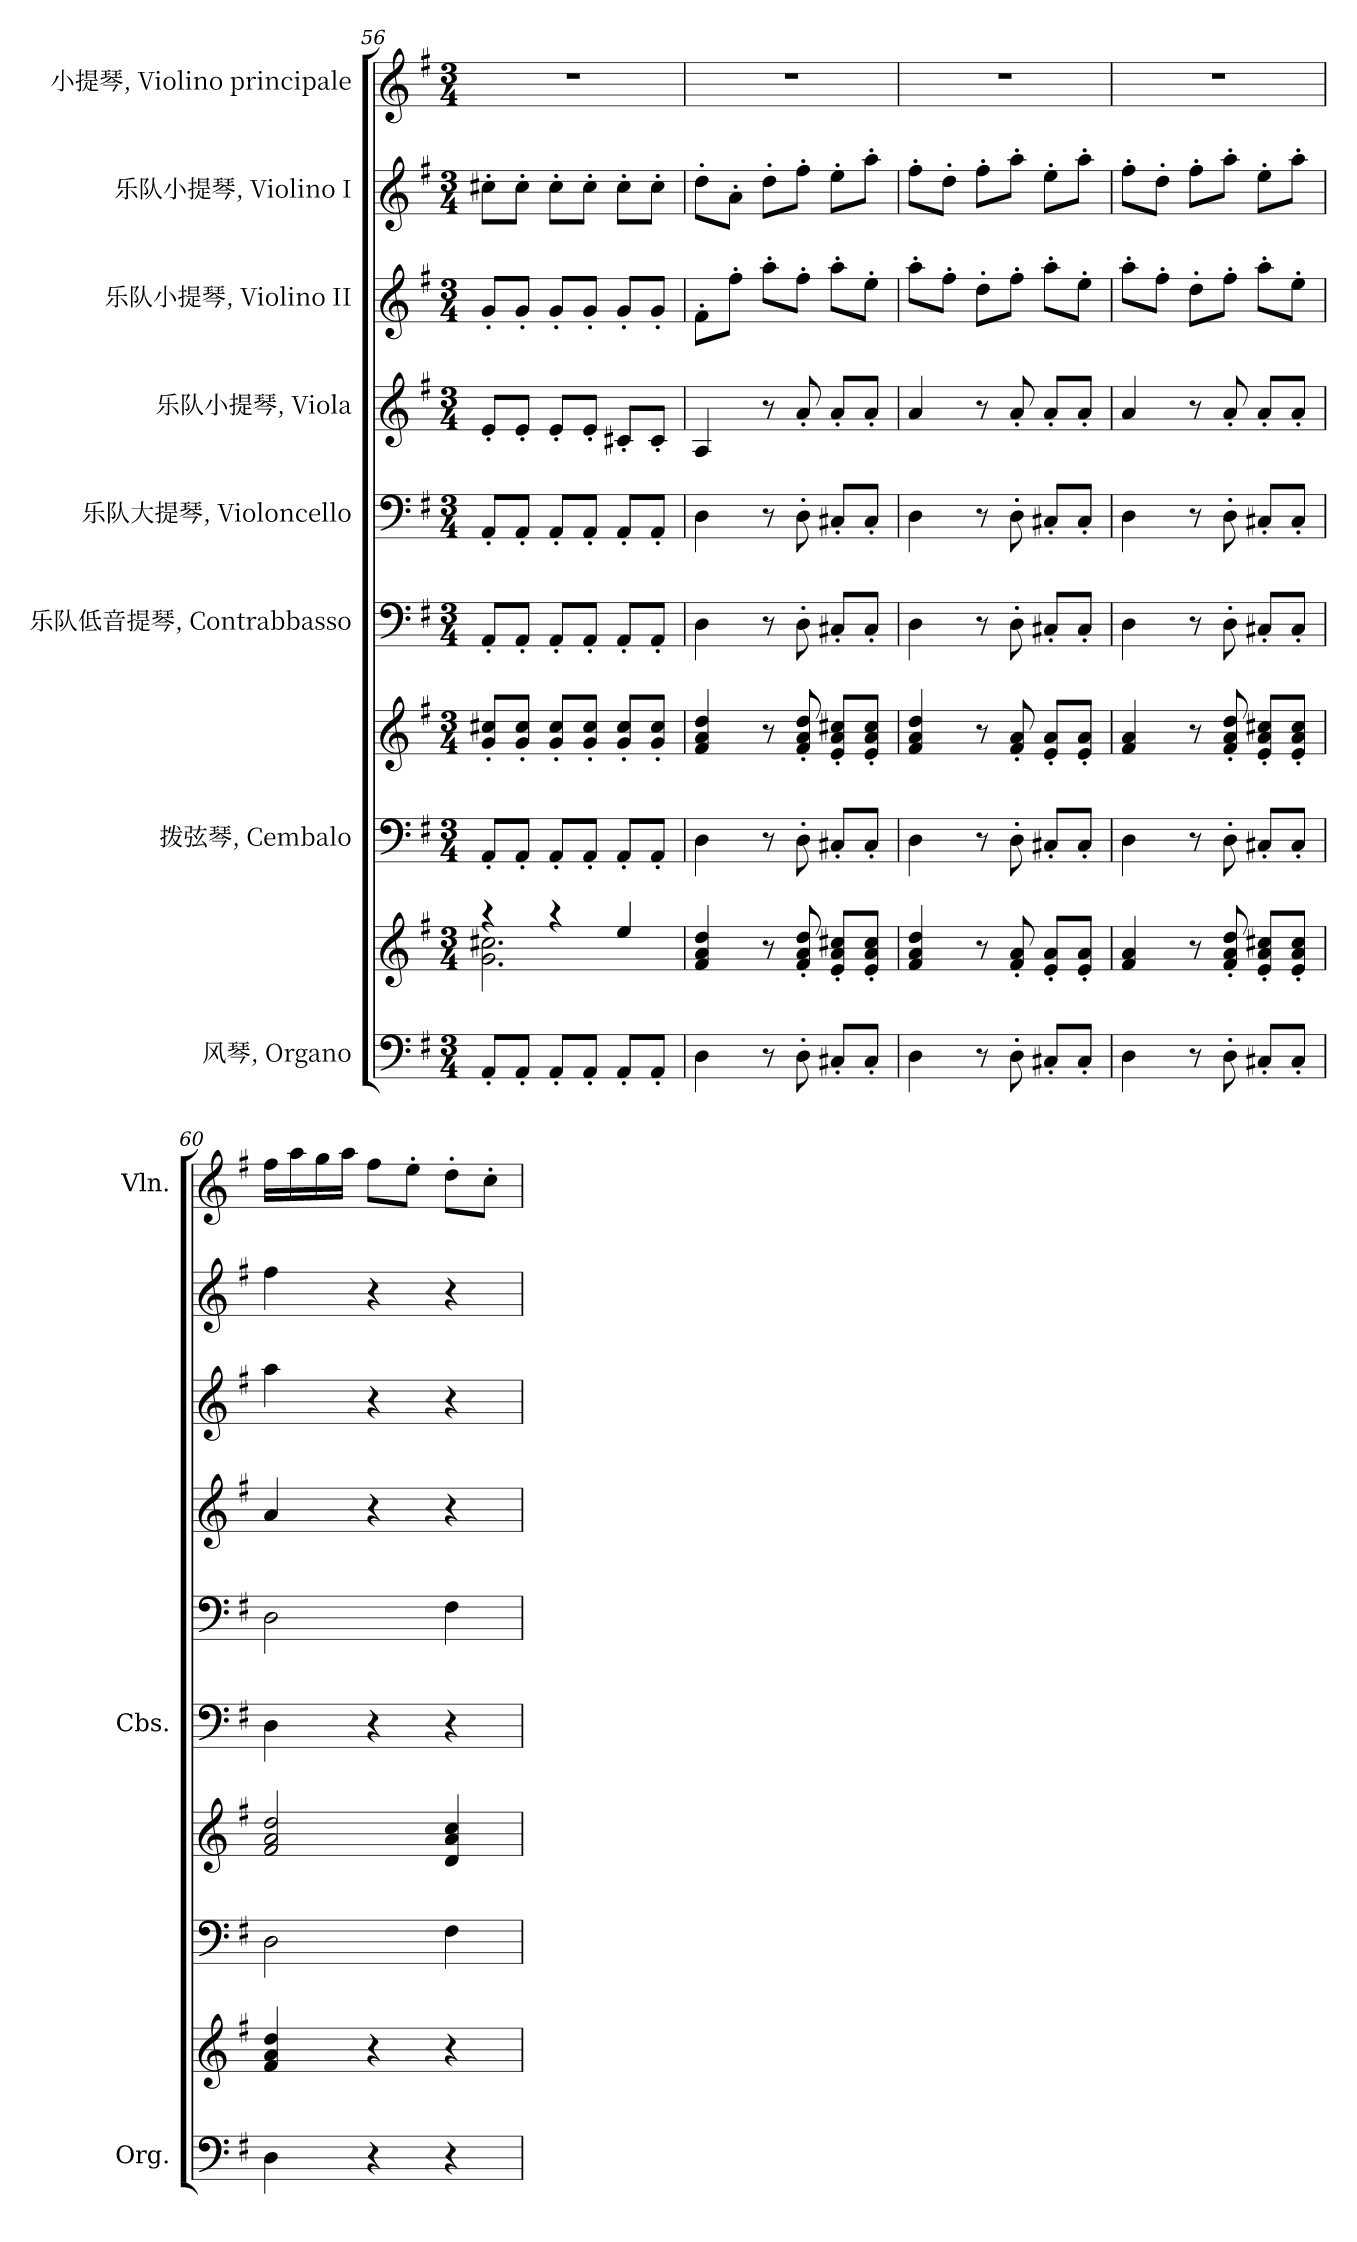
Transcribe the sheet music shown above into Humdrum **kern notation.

**kern	**kern	**kern	**kern	**kern	**kern	**kern	**kern	**kern	**kern
*part8	*part8	*part7	*part7	*part6	*part5	*part4	*part3	*part2	*part1
*staff10	*staff9	*staff8	*staff7	*staff6	*staff5	*staff4	*staff3	*staff2	*staff1
*I"风琴, Organo	*	*I"拨弦琴, Cembalo	*	*I"乐队低音提琴, Contrabbasso	*I"乐队大提琴, Violoncello	*I"乐队小提琴, Viola	*I"乐队小提琴, Violino II	*I"乐队小提琴, Violino I	*I"小提琴, Violino principale
*I'Org.	*	*	*	*I'Cbs.	*	*	*	*	*I'Vln.
*clefF4	*clefG2	*clefF4	*clefG2	*clefF4	*clefF4	*clefG2	*clefG2	*clefG2	*clefG2
*	*	*	*	*ITrd7c12	*	*	*	*	*
*k[f#]	*k[f#]	*k[f#]	*k[f#]	*k[f#]	*k[f#]	*k[f#]	*k[f#]	*k[f#]	*k[f#]
*M3/4	*M3/4	*M3/4	*M3/4	*M3/4	*M3/4	*M3/4	*M3/4	*M3/4	*M3/4
=56	=56	=56	=56	=56	=56	=56	=56	=56	=56
*	*^	*	*	*	*	*	*	*	*
8AA'/L	4r	2.g\ 2.cc#X\	8AA'/L	8g/' 8cc#X/'L	8AAA'/L	8AA'/L	8e'/L	8g'/L	8cc#X'\L	2.r
8AA'/J	.	.	8AA'/J	8g/' 8cc#/'J	8AAA'/J	8AA'/J	8e'/J	8g'/J	8cc#'\J	.
8AA'/L	4r	.	8AA'/L	8g/' 8cc#/'L	8AAA'/L	8AA'/L	8e'/L	8g'/L	8cc#'\L	.
8AA'/J	.	.	8AA'/J	8g/' 8cc#/'J	8AAA'/J	8AA'/J	8e'/J	8g'/J	8cc#'\J	.
8AA'/L	4ee/	.	8AA'/L	8g/' 8cc#/'L	8AAA'/L	8AA'/L	8c#X'/L	8g'/L	8cc#'\L	.
8AA'/J	.	.	8AA'/J	8g/' 8cc#/'J	8AAA'/J	8AA'/J	8c#'/J	8g'/J	8cc#'\J	.
*	*v	*v	*	*	*	*	*	*	*	*
=57	=57	=57	=57	=57	=57	=57	=57	=57	=57
4D\	4f#/ 4a/ 4dd/	4D\	4f#/ 4a/ 4dd/	4DD\	4D\	4A/	8f#'\L	8dd'\L	2.r
.	.	.	.	.	.	.	8ff#'\J	8a'\J	.
8r	8r	8r	8r	8r	8r	8r	8aa'\L	8dd'\L	.
8D'\	8f#/' 8a/' 8dd/'	8D'\	8f#/' 8a/' 8dd/'	8DD'\	8D'\	8a'/	8ff#'\J	8ff#'\J	.
8C#X'/L	8e/' 8a/' 8cc#X/'L	8C#X'/L	8e/' 8a/' 8cc#X/'L	8CC#X'/L	8C#X'/L	8a'/L	8aa'\L	8ee'\L	.
8C#'/J	8e/' 8a/' 8cc#/'J	8C#'/J	8e/' 8a/' 8cc#/'J	8CC#'/J	8C#'/J	8a'/J	8ee'\J	8aa'\J	.
=58	=58	=58	=58	=58	=58	=58	=58	=58	=58
4D\	4f#/ 4a/ 4dd/	4D\	4f#/ 4a/ 4dd/	4DD\	4D\	4a/	8aa'\L	8ff#'\L	2.r
.	.	.	.	.	.	.	8ff#'\J	8dd'\J	.
8r	8r	8r	8r	8r	8r	8r	8dd'\L	8ff#'\L	.
8D'\	8f#/' 8a/'	8D'\	8f#/' 8a/'	8DD'\	8D'\	8a'/	8ff#'\J	8aa'\J	.
8C#X'/L	8e/' 8a/'L	8C#X'/L	8e/' 8a/'L	8CC#X'/L	8C#X'/L	8a'/L	8aa'\L	8ee'\L	.
8C#'/J	8e/' 8a/'J	8C#'/J	8e/' 8a/'J	8CC#'/J	8C#'/J	8a'/J	8ee'\J	8aa'\J	.
!!LO:PB:g=z
=59	=59	=59	=59	=59	=59	=59	=59	=59	=59
4D\	4f#/ 4a/	4D\	4f#/ 4a/	4DD\	4D\	4a/	8aa'\L	8ff#'\L	2.r
.	.	.	.	.	.	.	8ff#'\J	8dd'\J	.
8r	8r	8r	8r	8r	8r	8r	8dd'\L	8ff#'\L	.
8D'\	8f#/' 8a/' 8dd/'	8D'\	8f#/' 8a/' 8dd/'	8DD'\	8D'\	8a'/	8ff#'\J	8aa'\J	.
8C#X'/L	8e/' 8a/' 8cc#X/'L	8C#X'/L	8e/' 8a/' 8cc#X/'L	8CC#X'/L	8C#X'/L	8a'/L	8aa'\L	8ee'\L	.
8C#'/J	8e/' 8a/' 8cc#/'J	8C#'/J	8e/' 8a/' 8cc#/'J	8CC#'/J	8C#'/J	8a'/J	8ee'\J	8aa'\J	.
=60	=60	=60	=60	=60	=60	=60	=60	=60	=60
4D\	4f#/ 4a/ 4dd/	2D\	2f#/ 2a/ 2dd/	4DD\	2D\	4a/	4aa\	4ff#\	16ff#\LL
.	.	.	.	.	.	.	.	.	16aa\
.	.	.	.	.	.	.	.	.	16gg\
.	.	.	.	.	.	.	.	.	16aa\JJ
4r	4r	.	.	4r	.	4r	4r	4r	8ff#\L
.	.	.	.	.	.	.	.	.	8ee'\J
4r	4r	4F#\	4d/ 4a/ 4cc/	4r	4F#\	4r	4r	4r	8dd'\L
.	.	.	.	.	.	.	.	.	8cc'\J
=	=	=	=	=	=	=	=	=	=
*-	*-	*-	*-	*-	*-	*-	*-	*-	*-
